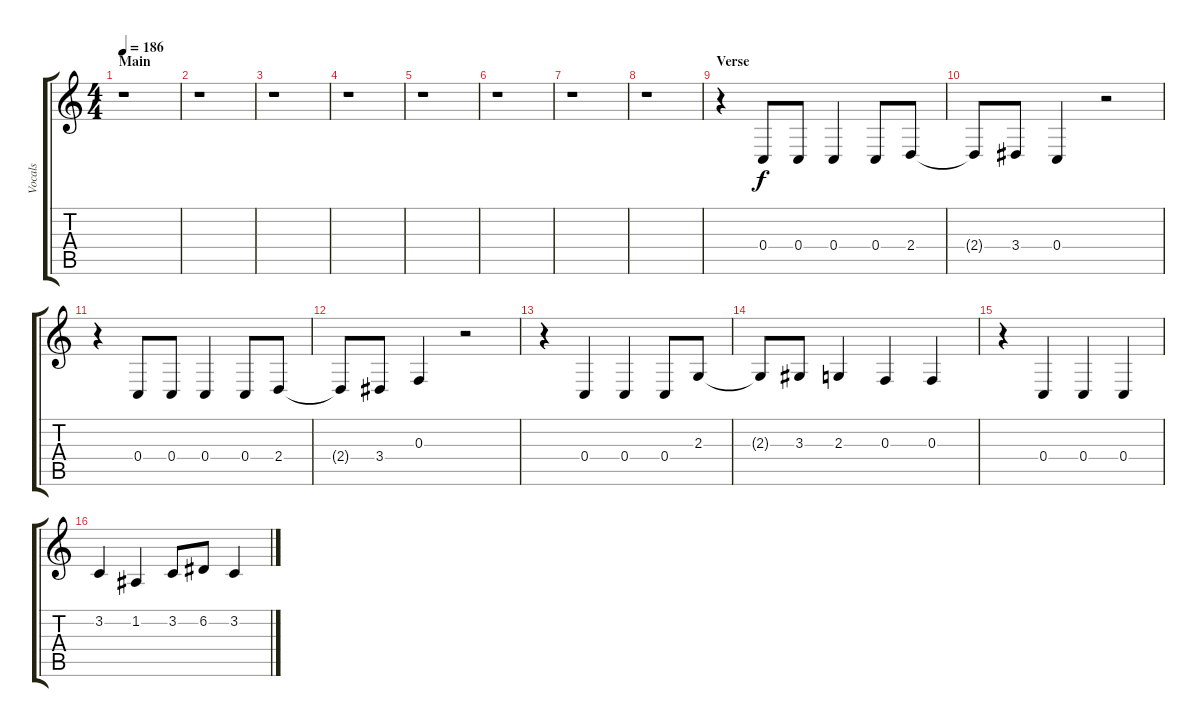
\track ("Vocals" "Vocals") {instrument tenorsax}
\staff {score tabs}
\tuning (D4 A3 F3 C3 G2 D2) {hide}
\ts (4 4)
\section ("" "Main")
\tempo 186
\clef g2
\ks c
r.1{dy f} |
r.1 |
r.1 |
r.1 |
r.1 |
r.1 |
r.1 |
r.1 |
\section ("" "Verse")
r.4{instrument bassoon} 0.4.8 0.4.8 0.4.4 0.4.8 2.4.8 |
2.4{t}.8 3.4.8 0.4.4 r.2 |
r.4 0.4.8 0.4.8 0.4.4 0.4.8 2.4.8 |
2.4{t}.8 3.4.8 0.3.4 r.2 |
r.4 0.4.4 0.4.4 0.4.8 2.3.8 |
2.3{t}.8 3.3.8 2.3.4 0.3.4 0.3.4 |
r.4 0.4.4 0.4.4 0.4.4 |
3.2.4 1.2.4 3.2.8 6.2.8 3.2.4
